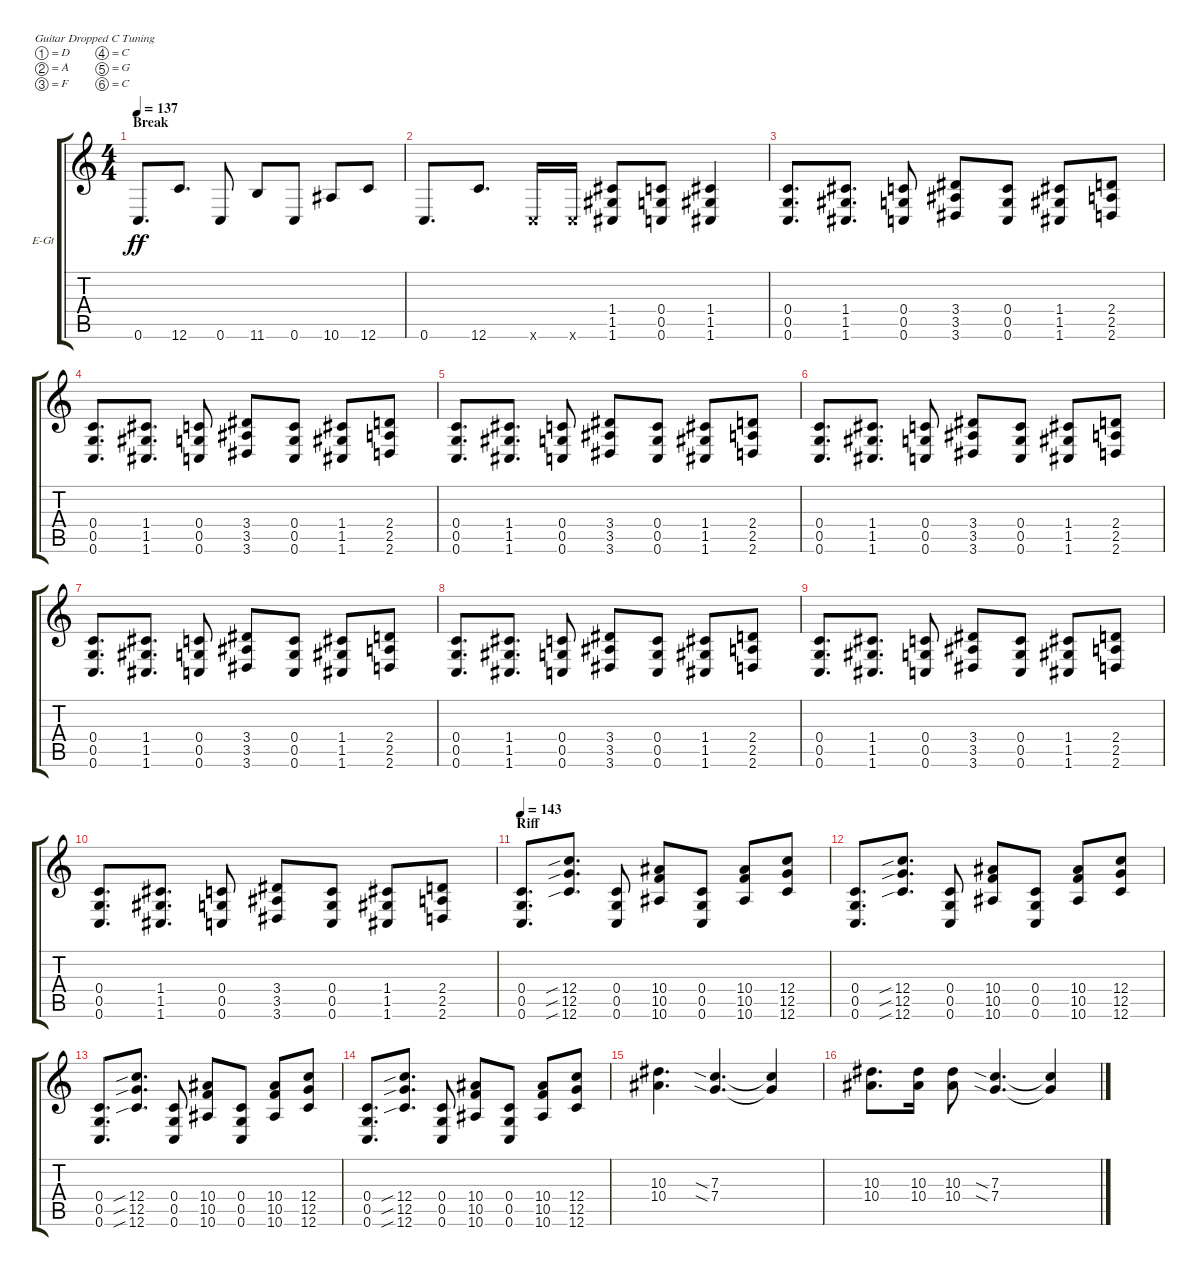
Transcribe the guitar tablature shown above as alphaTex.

\defaultSystemsLayout 4
\bracketExtendMode groupsimilarinstruments
\firstSystemTrackNameOrientation horizontal
\otherSystemsTrackNameOrientation horizontal
\track ("Ryo - Distortion Guitar" "E-Gt") {instrument distortionguitar}
\staff {score tabs}
\tuning (D4 A3 F3 C3 G2 C2)
\ts (4 4)
\section ("" "Break")
\tempo 137
\clef g2
\ks c
0.6.8{d dy ff} 12.6.8{d} 0.6.8 11.6.8 0.6.8 10.6.8 12.6.8 |
0.6.8{d} 12.6.8{d} 0.6{x}.16 0.6{x}.16 (1.4 1.5 1.6).8 (0.6 0.5 0.4).8 (1.4 1.5 1.6).4 |
(0.6 0.5 0.4).8{d} (1.6 1.4 1.5).8{d} (0.6 0.4 0.5).8 (3.6 3.5 3.4).8 (0.6 0.4 0.5).8 (1.6 1.5 1.4).8 (2.6 2.4 2.5).8 |
(0.6 0.5 0.4).8{d} (1.6 1.4 1.5).8{d} (0.6 0.4 0.5).8 (3.6 3.5 3.4).8 (0.6 0.4 0.5).8 (1.6 1.5 1.4).8 (2.6 2.4 2.5).8 |
(0.6 0.5 0.4).8{d} (1.6 1.4 1.5).8{d} (0.6 0.4 0.5).8 (3.6 3.5 3.4).8 (0.6 0.4 0.5).8 (1.6 1.5 1.4).8 (2.6 2.4 2.5).8 |
(0.6 0.5 0.4).8{d} (1.6 1.4 1.5).8{d} (0.6 0.4 0.5).8 (3.6 3.5 3.4).8 (0.6 0.4 0.5).8 (1.6 1.5 1.4).8 (2.6 2.4 2.5).8 |
(0.6 0.5 0.4).8{d} (1.6 1.4 1.5).8{d} (0.6 0.4 0.5).8 (3.6 3.5 3.4).8 (0.6 0.4 0.5).8 (1.6 1.5 1.4).8 (2.6 2.4 2.5).8 |
(0.6 0.5 0.4).8{d} (1.6 1.4 1.5).8{d} (0.6 0.4 0.5).8 (3.6 3.5 3.4).8 (0.6 0.4 0.5).8 (1.6 1.5 1.4).8 (2.6 2.4 2.5).8 |
(0.6 0.5 0.4).8{d} (1.6 1.4 1.5).8{d} (0.6 0.4 0.5).8 (3.6 3.5 3.4).8 (0.6 0.4 0.5).8 (1.6 1.5 1.4).8 (2.6 2.4 2.5).8 |
(0.6 0.5 0.4).8{d} (1.6 1.4 1.5).8{d} (0.6 0.4 0.5).8 (3.6 3.5 3.4).8 (0.6 0.4 0.5).8 (1.6 1.5 1.4).8 (2.6 2.4 2.5).8 |
\section ("" "Riff")
\tempo 143
(0.6 0.5 0.4).8{d} (12.6{sib} 12.4{sib} 12.5{sib}).8{d} (0.6 0.4 0.5).8 (10.6 10.5 10.4).8 (0.6 0.4 0.5).8 (10.6 10.5 10.4).8 (12.6 12.4 12.5).8 |
(0.6 0.5 0.4).8{d} (12.6{sib} 12.4{sib} 12.5{sib}).8{d} (0.6 0.4 0.5).8 (10.6 10.5 10.4).8 (0.6 0.4 0.5).8 (10.6 10.5 10.4).8 (12.6 12.4 12.5).8 |
(0.6 0.5 0.4).8{d} (12.6{sib} 12.4{sib} 12.5{sib}).8{d} (0.6 0.4 0.5).8 (10.6 10.5 10.4).8 (0.6 0.4 0.5).8 (10.6 10.5 10.4).8 (12.6 12.4 12.5).8 |
(0.6 0.5 0.4).8{d} (12.6{sib} 12.4{sib} 12.5{sib}).8{d} (0.6 0.4 0.5).8 (10.6 10.5 10.4).8 (0.6 0.4 0.5).8 (10.6 10.5 10.4).8 (12.6 12.4 12.5).8 |
(10.3 10.4).4{d} (7.4{sia} 7.3{sia}).4{d} (7.3{t} 7.4{t}).4 |
(10.3 10.4).8{d} (10.3 10.4).16 (10.3 10.4).8 (7.4{sia} 7.3{sia}).4{d} (7.3{t} 7.4{t}).4
